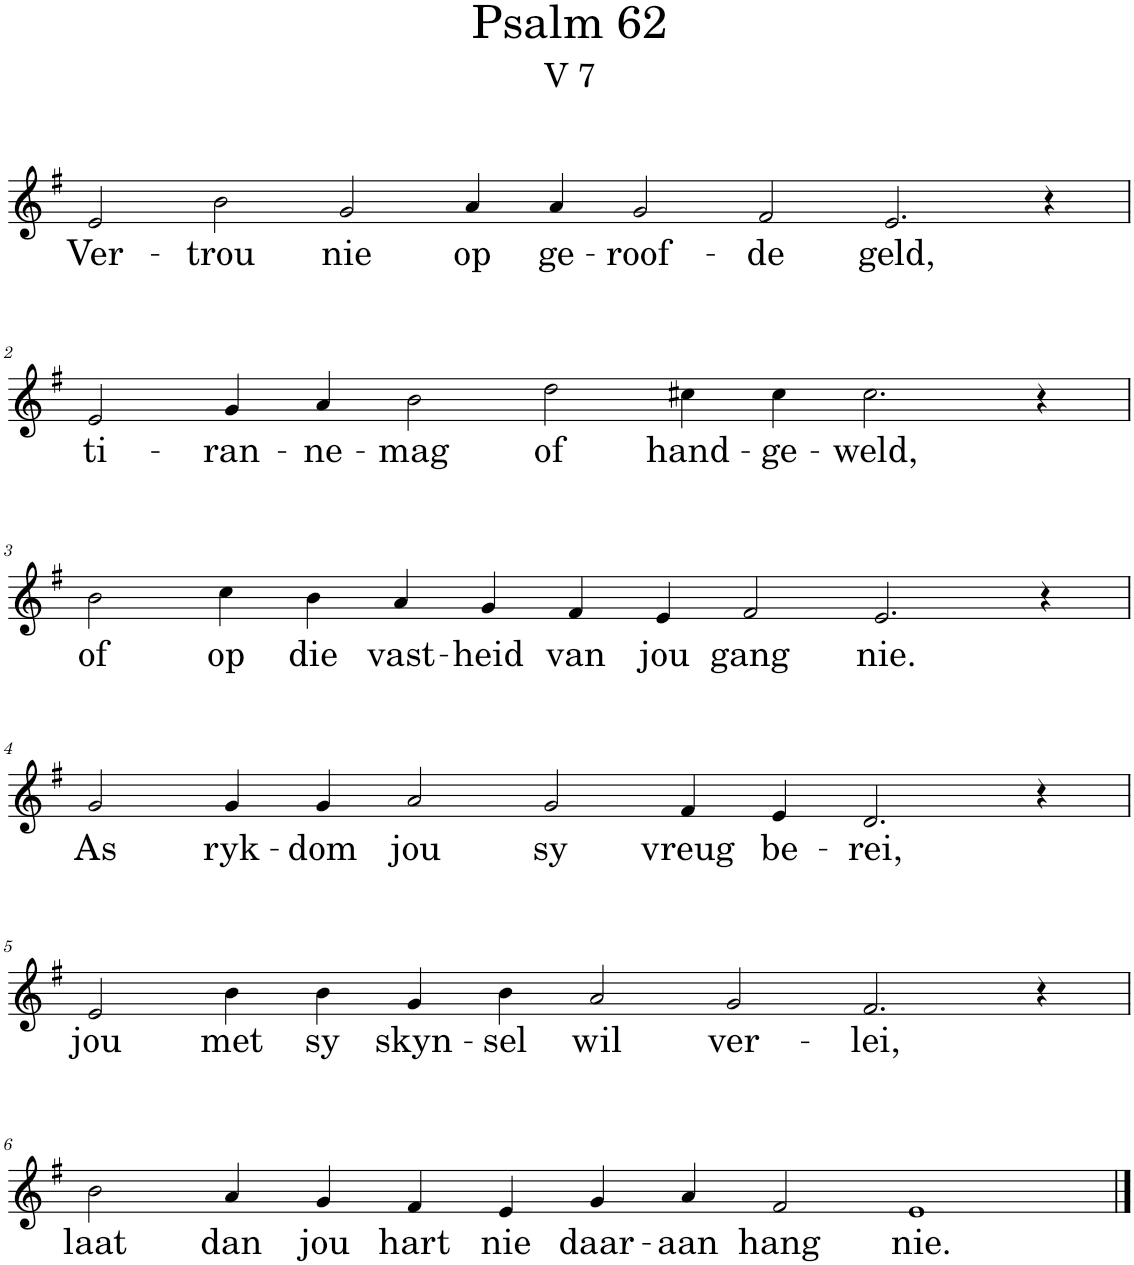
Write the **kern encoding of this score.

**kern	**text
*part1	*part1
*staff1	*staff1
*I"Pipe Organ	*
*I'Org.	*
*clefG2	*
*k[f#]	*
*M16/4	*
=1	=1
!	!LO:LY:b
2e/	Ver-
!	!LO:LY:b
2b\	-trou
!	!LO:LY:b
2g/	nie
!	!LO:LY:b
4a/	op
!	!LO:LY:b
4a/	ge-
!	!LO:LY:b
2g/	-roof-
!	!LO:LY:b
2f#/	-de
!	!LO:LY:b
2.e/	geld,
4r	.
!!LO:LB:g=z
=2	=2
*M14/4	*
!	!LO:LY:b
2e/	ti-
!	!LO:LY:b
4g/	-ran-
!	!LO:LY:b
4a/	-ne-
!	!LO:LY:b
2b\	-mag
!	!LO:LY:b
2dd\	of
!	!LO:LY:b
4cc#X\	hand-
!	!LO:LY:b
4cc#\	-ge-
!	!LO:LY:b
2.cc#\	-weld,
4r	.
!!LO:LB:g=z
=3	=3
*M14/4	*
!	!LO:LY:b
2b\	of
!	!LO:LY:b
4cc\	op
!	!LO:LY:b
4b\	die
!	!LO:LY:b
4a/	vast-
!	!LO:LY:b
4g/	-heid
!	!LO:LY:b
4f#/	van
!	!LO:LY:b
4e/	jou
!	!LO:LY:b
2f#/	gang
!	!LO:LY:b
2.e/	nie.
4r	.
!!LO:LB:g=z
=4	=4
!	!LO:LY:b
2g/	As
!	!LO:LY:b
4g/	ryk-
!	!LO:LY:b
4g/	-dom
!	!LO:LY:b
2a/	jou
!	!LO:LY:b
2g/	sy
!	!LO:LY:b
4f#/	vreug
!	!LO:LY:b
4e/	be-
!	!LO:LY:b
2.d/	-rei,
4r	.
!!LO:LB:g=z
=5	=5
!	!LO:LY:b
2e/	jou
!	!LO:LY:b
4b\	met
!	!LO:LY:b
4b\	sy
!	!LO:LY:b
4g/	skyn-
!	!LO:LY:b
4b\	-sel
!	!LO:LY:b
2a/	wil
!	!LO:LY:b
2g/	ver-
!	!LO:LY:b
2.f#/	-lei,
4r	.
!!LO:LB:g=z
=6	=6
!	!LO:LY:b
2b\	laat
!	!LO:LY:b
4a/	dan
!	!LO:LY:b
4g/	jou
!	!LO:LY:b
4f#/	hart
!	!LO:LY:b
4e/	nie
!	!LO:LY:b
4g/	daar-
!	!LO:LY:b
4a/	-aan
!	!LO:LY:b
2f#/	hang
!	!LO:LY:b
1e	nie.
==	==
*-	*-
